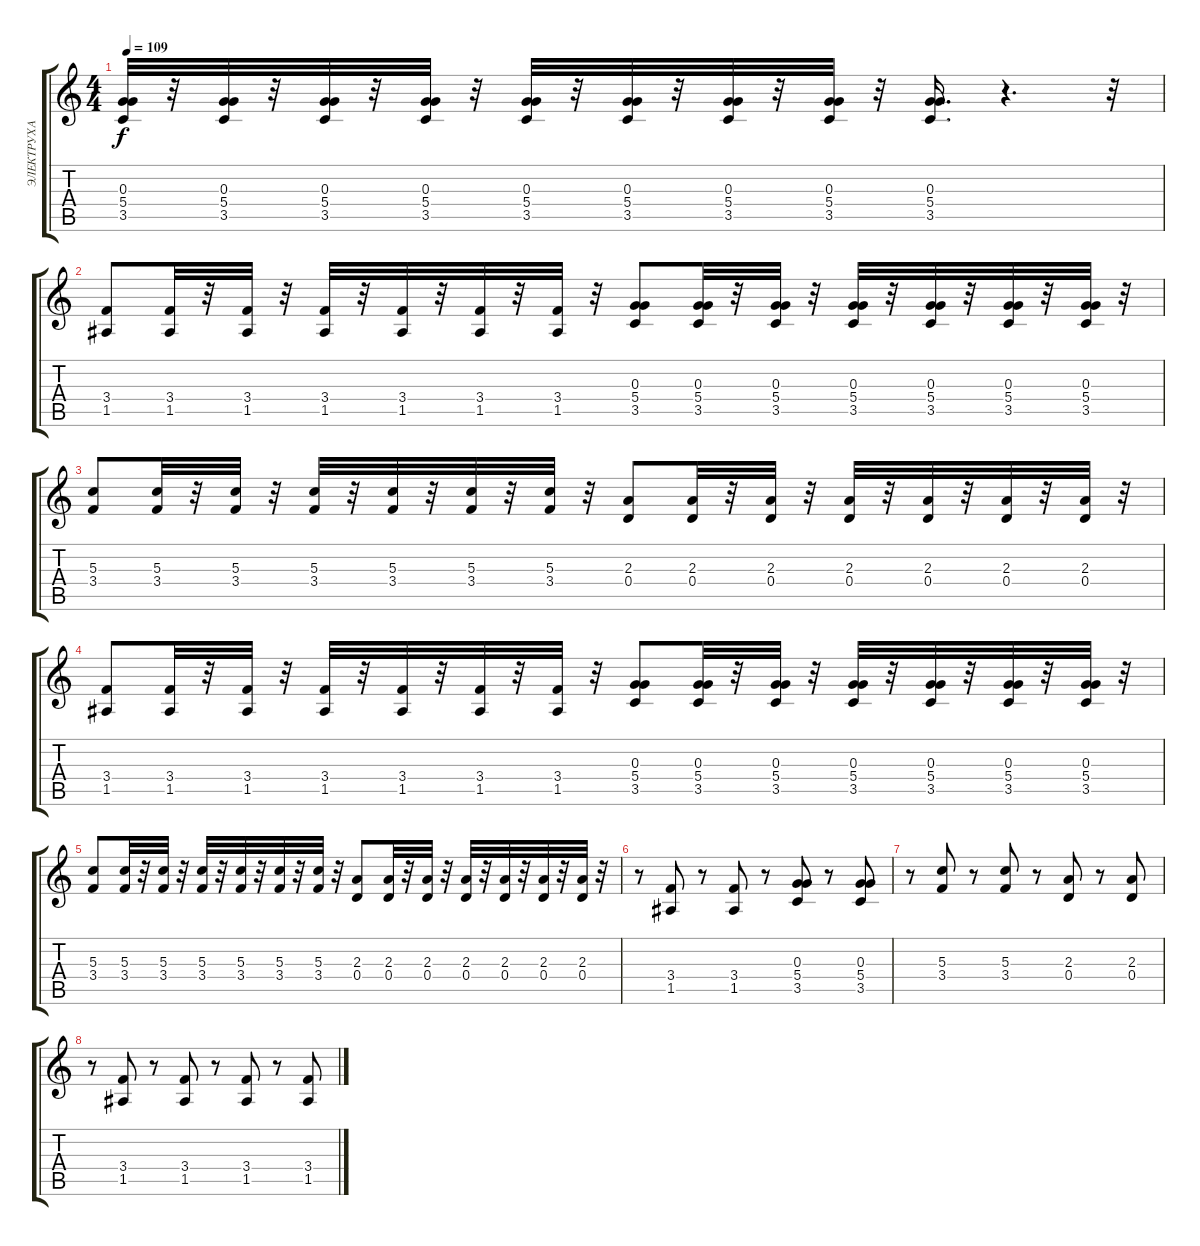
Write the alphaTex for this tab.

\track ("ЭЛЕКТРУХА" "ЭЛЕКТРУХА") {instrument distortionguitar}
\staff {score tabs}
\tuning (E4 B3 G3 D3 A2 E2) {hide}
\ts (4 4)
\tempo 109
\clef g2
\ks c
(0.3 5.4 3.5).32{dy f} r.32 (0.3 5.4 3.5).32 r.32 (0.3 5.4 3.5).32 r.32 (0.3 5.4 3.5).32 r.32 (0.3 5.4 3.5).32 r.32 (0.3 5.4 3.5).32 r.32 (0.3 5.4 3.5).32 r.32 (0.3 5.4 3.5).32 r.32 (0.3 5.4 3.5).16{d} r.4{d} r.32 |
(3.4 1.5).8 (3.4 1.5).32 r.32 (3.4 1.5).32 r.32 (3.4 1.5).32 r.32 (3.4 1.5).32 r.32 (3.4 1.5).32 r.32 (3.4 1.5).32 r.32 (0.3 5.4 3.5).8 (0.3 5.4 3.5).32 r.32 (0.3 5.4 3.5).32 r.32 (0.3 5.4 3.5).32 r.32 (0.3 5.4 3.5).32 r.32 (0.3 5.4 3.5).32 r.32 (0.3 5.4 3.5).32 r.32 |
(5.3 3.4).8 (5.3 3.4).32 r.32 (5.3 3.4).32 r.32 (5.3 3.4).32 r.32 (5.3 3.4).32 r.32 (5.3 3.4).32 r.32 (5.3 3.4).32 r.32 (2.3 0.4).8 (2.3 0.4).32 r.32 (2.3 0.4).32 r.32 (2.3 0.4).32 r.32 (2.3 0.4).32 r.32 (2.3 0.4).32 r.32 (2.3 0.4).32 r.32 |
(3.4 1.5).8 (3.4 1.5).32 r.32 (3.4 1.5).32 r.32 (3.4 1.5).32 r.32 (3.4 1.5).32 r.32 (3.4 1.5).32 r.32 (3.4 1.5).32 r.32 (0.3 5.4 3.5).8 (0.3 5.4 3.5).32 r.32 (0.3 5.4 3.5).32 r.32 (0.3 5.4 3.5).32 r.32 (0.3 5.4 3.5).32 r.32 (0.3 5.4 3.5).32 r.32 (0.3 5.4 3.5).32 r.32 |
(5.3 3.4).8 (5.3 3.4).32 r.32 (5.3 3.4).32 r.32 (5.3 3.4).32 r.32 (5.3 3.4).32 r.32 (5.3 3.4).32 r.32 (5.3 3.4).32 r.32 (2.3 0.4).8 (2.3 0.4).32 r.32 (2.3 0.4).32 r.32 (2.3 0.4).32 r.32 (2.3 0.4).32 r.32 (2.3 0.4).32 r.32 (2.3 0.4).32 r.32 |
r.8 (3.4 1.5).8 r.8 (3.4 1.5).8 r.8 (0.3 5.4 3.5).8 r.8 (0.3 5.4 3.5).8 |
r.8 (5.3 3.4).8 r.8 (5.3 3.4).8 r.8 (2.3 0.4).8 r.8 (2.3 0.4).8 |
r.8 (3.4 1.5).8 r.8 (3.4 1.5).8 r.8 (3.4 1.5).8 r.8 (3.4 1.5).8
